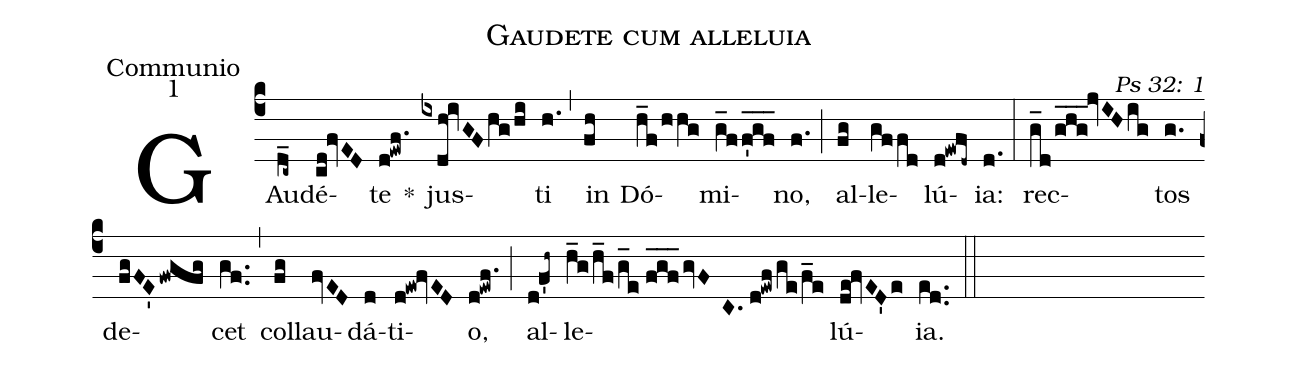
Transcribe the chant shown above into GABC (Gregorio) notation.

name: Gaudete cum alleluia;
office-part: Communio;
mode: 1;
commentary: Ps 32: 1;
%%
(c4) GAu(d_c~)dé(cd!fvED)te(d!ewf.) *() jus(ixdh!ivGFhg/hi)ti(h.) (,) in(fh) Dó(h_f/hhg)mi(g_ff'gf___)no,(f.) (;) al(fg)le(gffd)lú(d!ewfd~)ia:(d.) (:)
rec(g_d/ghg___!jvIHig)tos(g.) de(fgFE'fwgfg)cet(gf..) (,) col(fg)lau(fvED)dá(d)ti(d!ew!fvED)o,(d!ewf.) (;) al(d!f'h~)le(h_g/h_f/g_e//fgf___gvFC.//d!ewf/ge/f_e)lú(de!fvED'e)ia.(ed..) (::)
